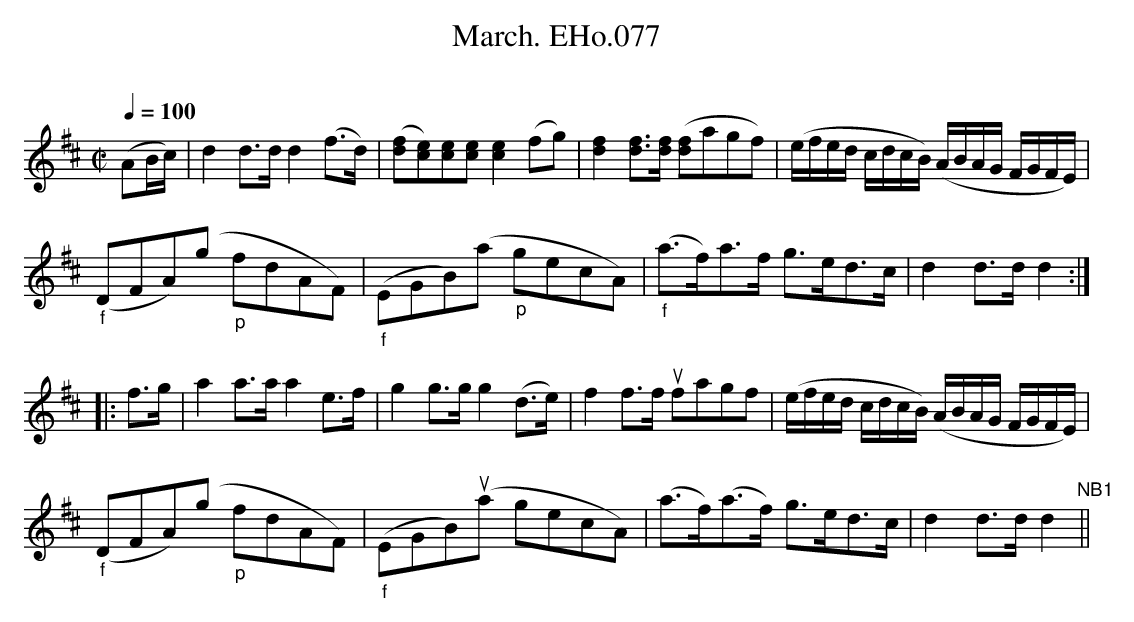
X:1
T:March. EHo.077
M:C|
L:1/8
Q:1/4=100
O:
K:D
(AB/c/) | d2d>d d2 (f>d) | ([df][ce])[.c.e][.c.e][c2e2] (fg) | [d2f2][d3/f3/][d/f/] [d(f]agf) |\
(e/f/e/d/ c/d/c/B/) (A/B/A/G/ F/G/F/E/) |
"_f" (DFA)(g "_p"fdAF) | "_f"(EGB)(a "_p"gecA) | "_f"(a>f)a>f g>ed>c | d2d>d d2 :|
|: f>g | a2a>a a2 e>f | g2g>gg2 (d>e) | f2f>f turnfagf | (e/f/e/d/ c/d/c/B/) (A/B/A/G/ F/G/F/E/) |
"_f" (DFA)(g "_p"fdAF) |"_f"(EGB)(turna gecA) | (a>f)(a>f) g>ed>c | d2d>d d2 "NB1" ||
